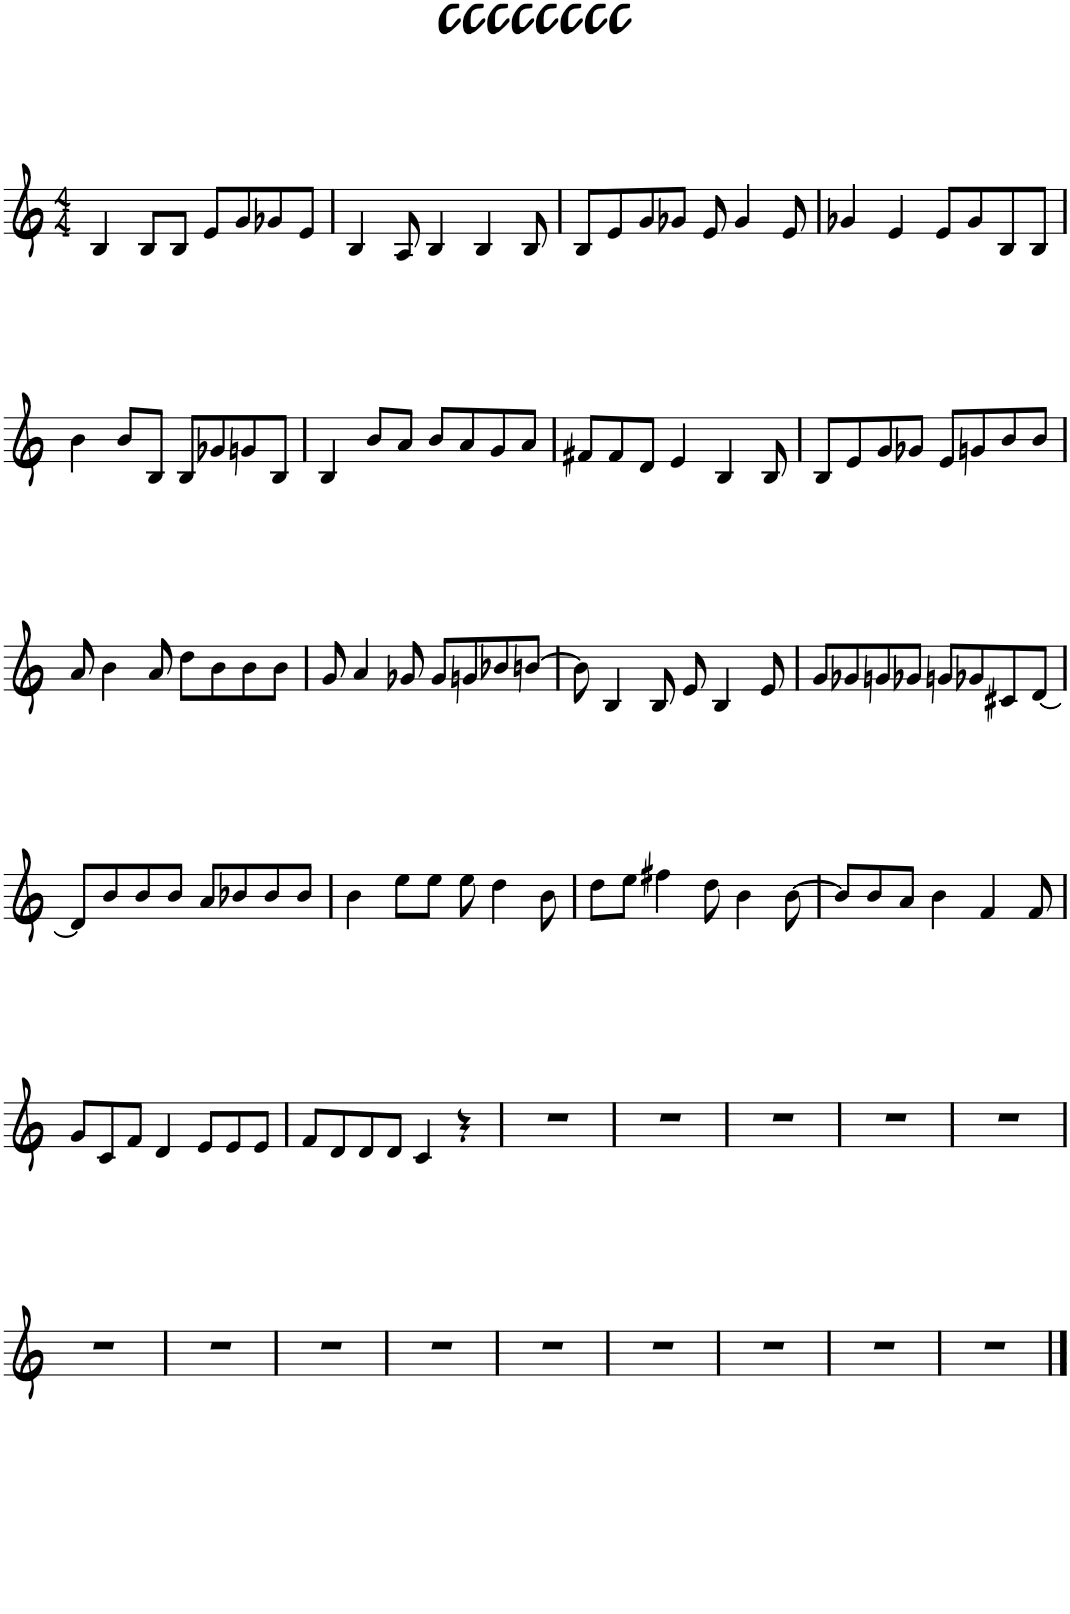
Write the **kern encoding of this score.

**kern
*part1
*staff1
*I"Piano
*I'Pno.
*clefG2
*k[]
*M4/4
=1
4B/
8B/L
8B/J
8e/L
8g/
8g-X/
8e/J
=2
4B/
8A/
4B/
4B/
8B/
=3
8B/L
8e/
8g/
8g-X/J
8e/
4g-/
8e/
=4
4g-X/
4e/
8e/L
8g-/
8B/
8B/J
!!LO:LB:g=z
=5
4b\
8b/L
8B/J
8B/L
8g-X/
8gn/
8B/J
=6
4B/
8b/L
8a/J
8b/L
8a/
8g/
8a/J
=7
8f#X/L
8f#/
8d/J
4e/
4B/
8B/
=8
8B/L
8e/
8g/
8g-X/J
8e/L
8gn/
8b/
8b/J
!!LO:LB:g=z
=9
8a/
4b\
8a/
8dd\L
8b\
8b\
8b\J
=10
8g/
4a/
8g-X/
8g-/L
8gn/
8b-X/
[8bn/J
=11
8b\]
4B/
8B/
8e/
4B/
8e/
=12
8g/L
8g-X/
8gn/
8g-X/J
8gn/L
8g-X/
8c#X/
[8d/J
!!LO:LB:g=z
=13
8d/L]
8b/
8b/
8b/J
8a/L
8b-X/
8b-/
8b-/J
=14
4b\
8ee\L
8ee\J
8ee\
4dd\
8b\
=15
8dd\L
8ee\J
4ff#X\
8dd\
4b\
[8b\
=16
8b/L]
8b/
8a/J
4b\
4f/
8f/
!!LO:LB:g=z
=17
8g/L
8c/
8f/J
4d/
8e/L
8e/
8e/J
=18
8f/L
8d/
8d/
8d/J
4c/
4r
=19
1r
=20
1r
=21
1r
=22
1r
=23
1r
!!LO:LB:g=z
=24
1r
=25
1r
=26
1r
=27
1r
=28
1r
=29
1r
=30
1r
=31
1r
=32
1r
==
*-
